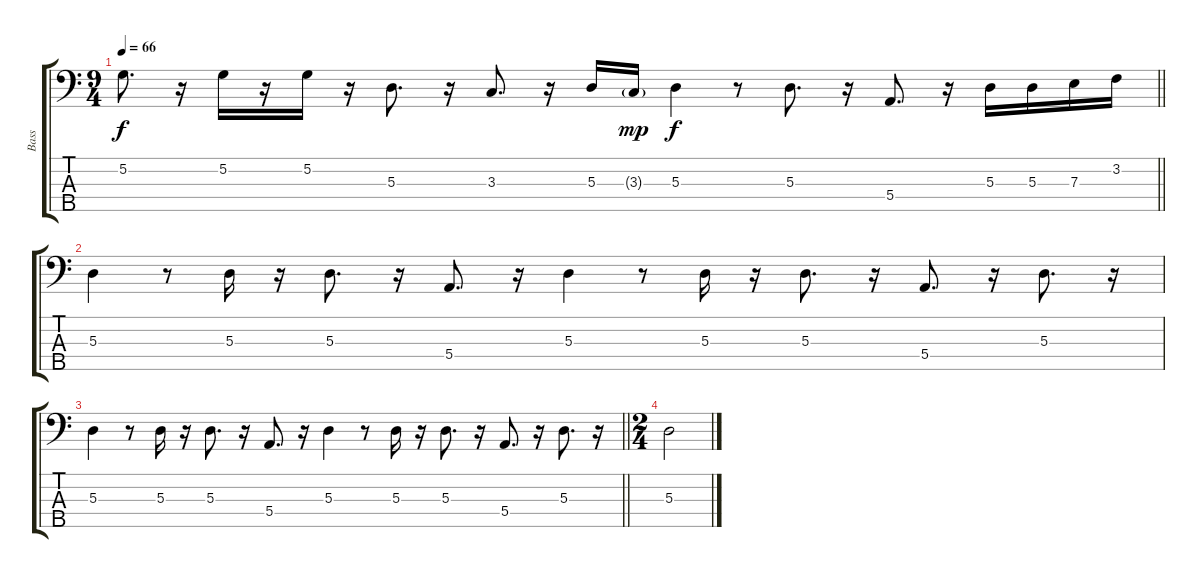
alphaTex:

\track ("Bass" "Bass") {instrument electricbassfinger}
\staff {score tabs}
\tuning (G2 D2 A1 E1 B0) {hide}
\ts (9 4)
\tempo 66
\clef f4
\barLineRight lightlight
\ks c
5.2.8{d dy f} r.16 5.2.16 r.16 5.2.16 r.16 5.3.8{d} r.16 3.3.8{d} r.16 5.3.16 3.3{g}.16{dy mp} 5.3.4{dy f} r.8 5.3.8{d} r.16 5.4.8{d} r.16 5.3.16 5.3.16 7.3.16 3.2.16 |
\section ("" "")
5.3.4 r.8 5.3.16 r.16 5.3.8{d} r.16 5.4.8{d} r.16 5.3.4 r.8 5.3.16 r.16 5.3.8{d} r.16 5.4.8{d} r.16 5.3.8{d} r.16 |
\barLineRight lightlight
5.3.4 r.8 5.3.16 r.16 5.3.8{d} r.16 5.4.8{d} r.16 5.3.4 r.8 5.3.16 r.16 5.3.8{d} r.16 5.4.8{d} r.16 5.3.8{d} r.16 |
\ts (2 4)
5.3.2
